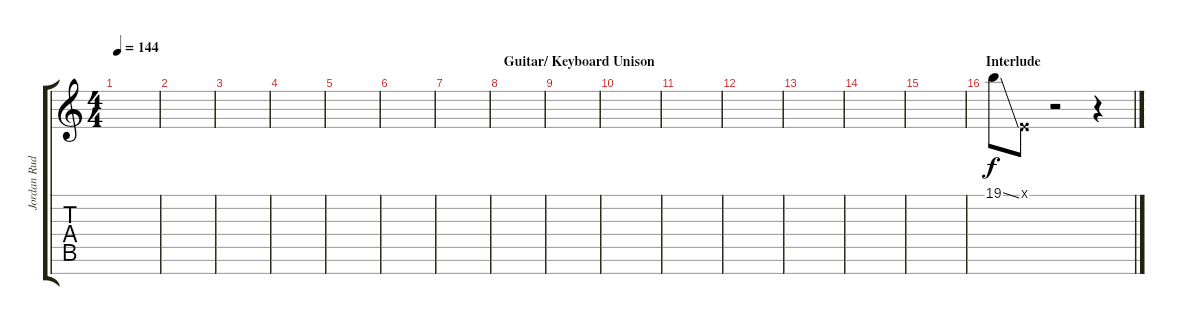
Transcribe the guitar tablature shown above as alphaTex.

\track ("Jordan Rudess" "Jordan Rud") {instrument lead1square}
\staff {score tabs}
\tuning (E4 B3 G3 D3 A2 E2 B1) {hide}
\ts (4 4)
\tempo 144
\clef g2
\ks c
|
|
|
|
|
|
|
\section ("" "Guitar/ Keyboard Unison")
|
|
|
|
|
|
|
|
\section ("" "Interlude")
19.1{ss}.8{volume 13 instrument lead1square} 0.1{x}.8 r.2 r.4
